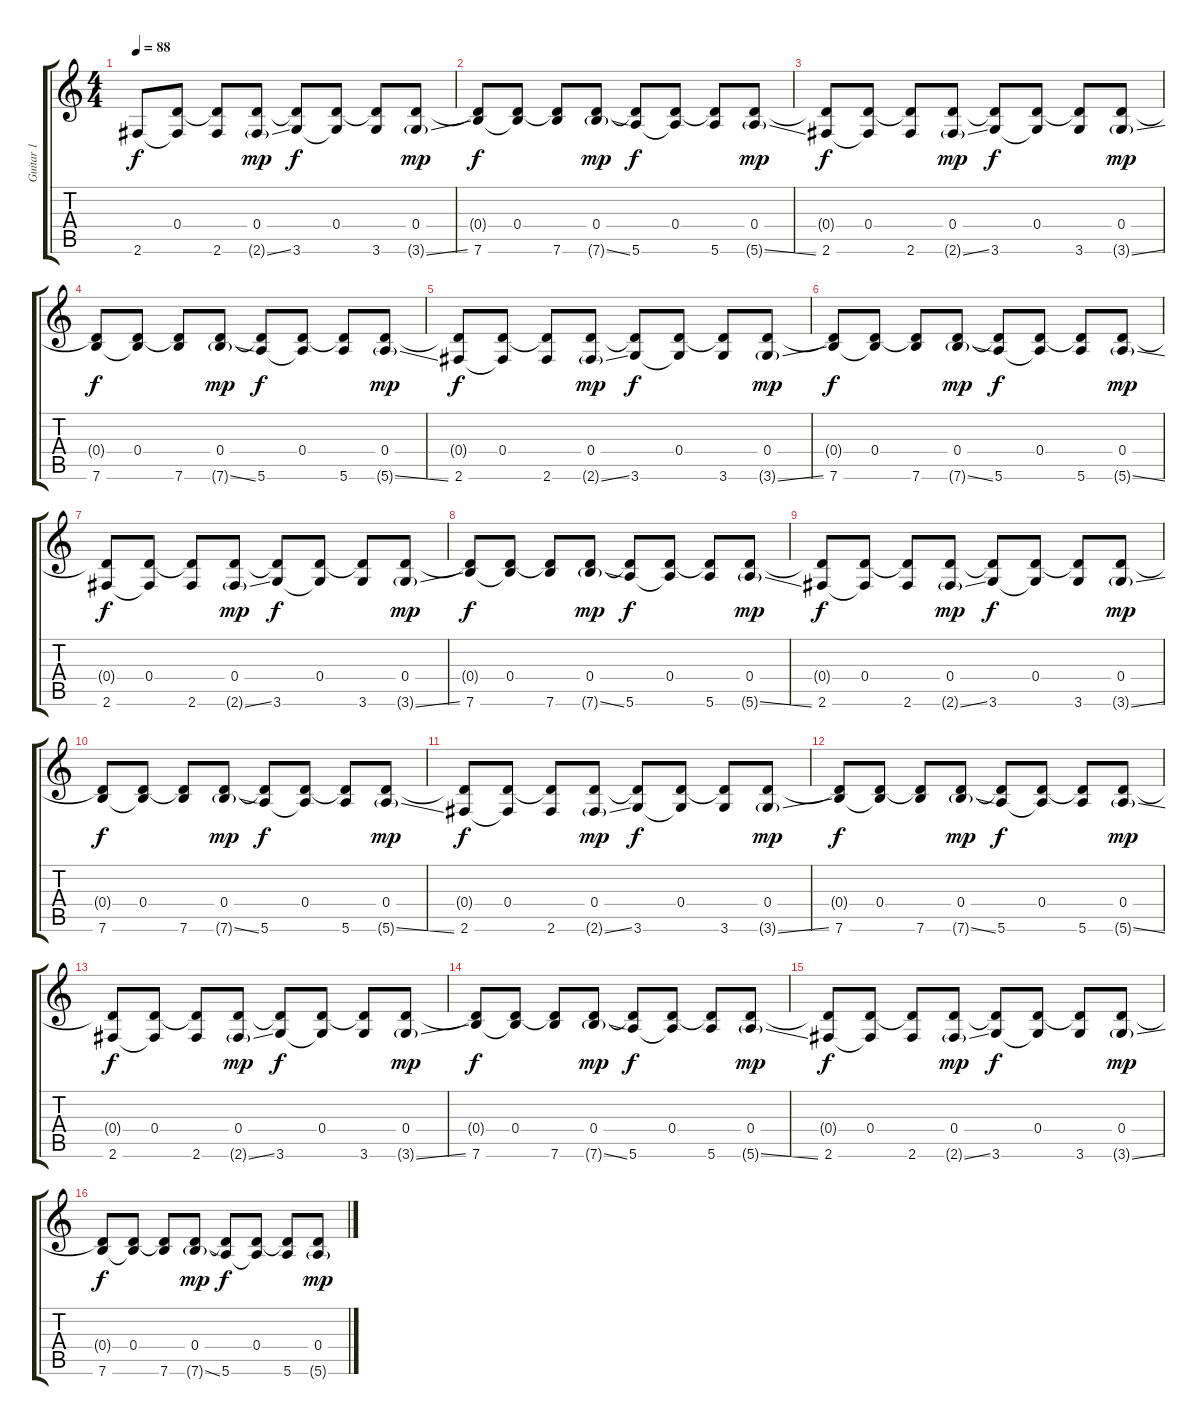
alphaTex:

\track ("Guitar 1" "Guitar 1") {instrument electricguitarclean}
\staff {score tabs}
\tuning (E4 B3 G3 D3 A2 E2) {hide}
\ts (4 4)
\tempo 88
\clef g2
\ks c
2.6.8{dy f} (0.4 2.6{t}).8 (0.4{t} 2.6).8 (0.4 2.6{ss g}).8{dy mp} (0.4{t} 3.6).8{dy f} (0.4 3.6{t}).8 (0.4{t} 3.6).8 (0.4 3.6{ss g}).8{dy mp} |
(0.4{t} 7.6).8{dy f} (0.4 7.6{t}).8 (0.4{t} 7.6).8 (0.4 7.6{ss g}).8{dy mp} (0.4{t} 5.6).8{dy f} (0.4 5.6{t}).8 (0.4{t} 5.6).8 (0.4 5.6{ss g}).8{dy mp} |
(0.4{t} 2.6).8{dy f} (0.4 2.6{t}).8 (0.4{t} 2.6).8 (0.4 2.6{ss g}).8{dy mp} (0.4{t} 3.6).8{dy f} (0.4 3.6{t}).8 (0.4{t} 3.6).8 (0.4 3.6{ss g}).8{dy mp} |
(0.4{t} 7.6).8{dy f} (0.4 7.6{t}).8 (0.4{t} 7.6).8 (0.4 7.6{ss g}).8{dy mp} (0.4{t} 5.6).8{dy f} (0.4 5.6{t}).8 (0.4{t} 5.6).8 (0.4 5.6{ss g}).8{dy mp} |
(0.4{t} 2.6).8{dy f} (0.4 2.6{t}).8 (0.4{t} 2.6).8 (0.4 2.6{ss g}).8{dy mp} (0.4{t} 3.6).8{dy f} (0.4 3.6{t}).8 (0.4{t} 3.6).8 (0.4 3.6{ss g}).8{dy mp} |
(0.4{t} 7.6).8{dy f} (0.4 7.6{t}).8 (0.4{t} 7.6).8 (0.4 7.6{ss g}).8{dy mp} (0.4{t} 5.6).8{dy f} (0.4 5.6{t}).8 (0.4{t} 5.6).8 (0.4 5.6{ss g}).8{dy mp} |
(0.4{t} 2.6).8{dy f} (0.4 2.6{t}).8 (0.4{t} 2.6).8 (0.4 2.6{ss g}).8{dy mp} (0.4{t} 3.6).8{dy f} (0.4 3.6{t}).8 (0.4{t} 3.6).8 (0.4 3.6{ss g}).8{dy mp} |
(0.4{t} 7.6).8{dy f} (0.4 7.6{t}).8 (0.4{t} 7.6).8 (0.4 7.6{ss g}).8{dy mp} (0.4{t} 5.6).8{dy f} (0.4 5.6{t}).8 (0.4{t} 5.6).8 (0.4 5.6{ss g}).8{dy mp} |
(0.4{t} 2.6).8{dy f} (0.4 2.6{t}).8 (0.4{t} 2.6).8 (0.4 2.6{ss g}).8{dy mp} (0.4{t} 3.6).8{dy f} (0.4 3.6{t}).8 (0.4{t} 3.6).8 (0.4 3.6{ss g}).8{dy mp} |
(0.4{t} 7.6).8{dy f} (0.4 7.6{t}).8 (0.4{t} 7.6).8 (0.4 7.6{ss g}).8{dy mp} (0.4{t} 5.6).8{dy f} (0.4 5.6{t}).8 (0.4{t} 5.6).8 (0.4 5.6{ss g}).8{dy mp} |
(0.4{t} 2.6).8{dy f} (0.4 2.6{t}).8 (0.4{t} 2.6).8 (0.4 2.6{ss g}).8{dy mp} (0.4{t} 3.6).8{dy f} (0.4 3.6{t}).8 (0.4{t} 3.6).8 (0.4 3.6{ss g}).8{dy mp} |
(0.4{t} 7.6).8{dy f} (0.4 7.6{t}).8 (0.4{t} 7.6).8 (0.4 7.6{ss g}).8{dy mp} (0.4{t} 5.6).8{dy f} (0.4 5.6{t}).8 (0.4{t} 5.6).8 (0.4 5.6{ss g}).8{dy mp} |
(0.4{t} 2.6).8{dy f} (0.4 2.6{t}).8 (0.4{t} 2.6).8 (0.4 2.6{ss g}).8{dy mp} (0.4{t} 3.6).8{dy f} (0.4 3.6{t}).8 (0.4{t} 3.6).8 (0.4 3.6{ss g}).8{dy mp} |
(0.4{t} 7.6).8{dy f} (0.4 7.6{t}).8 (0.4{t} 7.6).8 (0.4 7.6{ss g}).8{dy mp} (0.4{t} 5.6).8{dy f} (0.4 5.6{t}).8 (0.4{t} 5.6).8 (0.4 5.6{ss g}).8{dy mp} |
(0.4{t} 2.6).8{dy f} (0.4 2.6{t}).8 (0.4{t} 2.6).8 (0.4 2.6{ss g}).8{dy mp} (0.4{t} 3.6).8{dy f} (0.4 3.6{t}).8 (0.4{t} 3.6).8 (0.4 3.6{ss g}).8{dy mp} |
(0.4{t} 7.6).8{dy f} (0.4 7.6{t}).8 (0.4{t} 7.6).8 (0.4 7.6{ss g}).8{dy mp} (0.4{t} 5.6).8{dy f} (0.4 5.6{t}).8 (0.4{t} 5.6).8 (0.4 5.6{ss g}).8{dy mp}
